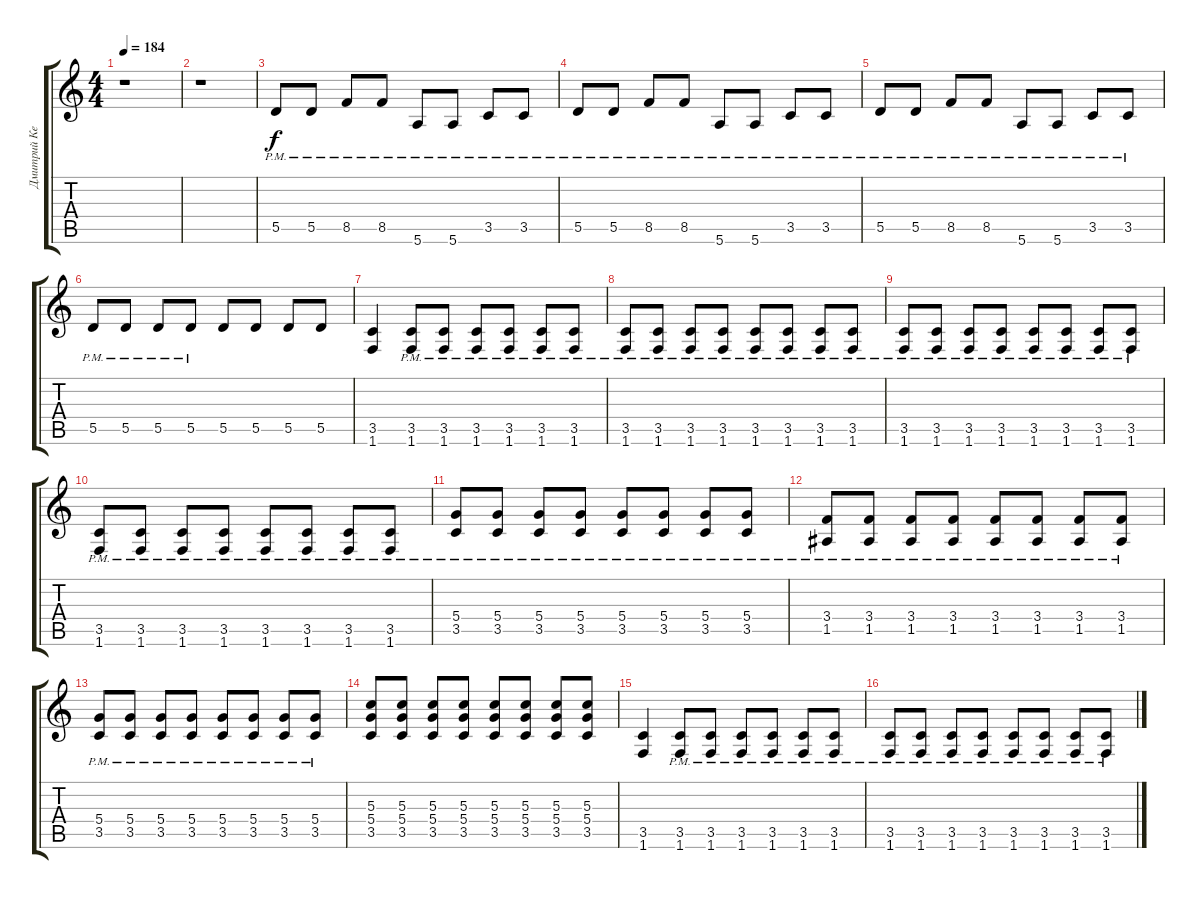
\track ("Дмитрий Кежватов" "Дмитрий Ке") {instrument distortionguitar}
\staff {score tabs}
\tuning (E4 B3 G3 D3 A2 E2) {hide}
\ts (4 4)
\tempo 184
\clef g2
\ks c
r.1{dy f instrument distortionguitar} |
r.1 |
5.5{pm}.8 5.5{pm}.8 8.5{pm}.8 8.5{pm}.8 5.6{pm}.8 5.6{pm}.8 3.5{pm}.8 3.5{pm}.8 |
5.5{pm}.8 5.5{pm}.8 8.5{pm}.8 8.5{pm}.8 5.6{pm}.8 5.6{pm}.8 3.5{pm}.8 3.5{pm}.8 |
5.5{pm}.8 5.5{pm}.8 8.5{pm}.8 8.5{pm}.8 5.6{pm}.8 5.6{pm}.8 3.5{pm}.8 3.5{pm}.8 |
5.5{pm}.8 5.5{pm}.8 5.5{pm}.8 5.5{pm}.8 5.5.8 5.5.8 5.5.8 5.5.8 |
(3.5 1.6).4 (3.5{pm} 1.6{pm}).8 (3.5{pm} 1.6{pm}).8 (3.5{pm} 1.6{pm}).8 (3.5{pm} 1.6{pm}).8 (3.5{pm} 1.6{pm}).8 (3.5{pm} 1.6{pm}).8 |
(3.5{pm} 1.6{pm}).8 (3.5{pm} 1.6{pm}).8 (3.5{pm} 1.6{pm}).8 (3.5{pm} 1.6{pm}).8 (3.5{pm} 1.6{pm}).8 (3.5{pm} 1.6{pm}).8 (3.5{pm} 1.6{pm}).8 (3.5{pm} 1.6{pm}).8 |
(3.5{pm} 1.6{pm}).8 (3.5{pm} 1.6{pm}).8 (3.5{pm} 1.6{pm}).8 (3.5{pm} 1.6{pm}).8 (3.5{pm} 1.6{pm}).8 (3.5{pm} 1.6{pm}).8 (3.5{pm} 1.6{pm}).8 (3.5{pm} 1.6{pm}).8 |
(3.5{pm} 1.6{pm}).8 (3.5{pm} 1.6{pm}).8 (3.5{pm} 1.6{pm}).8 (3.5{pm} 1.6{pm}).8 (3.5{pm} 1.6{pm}).8 (3.5{pm} 1.6{pm}).8 (3.5{pm} 1.6{pm}).8 (3.5{pm} 1.6{pm}).8 |
(5.4{pm} 3.5{pm}).8 (5.4{pm} 3.5{pm}).8 (5.4{pm} 3.5{pm}).8 (5.4{pm} 3.5{pm}).8 (5.4{pm} 3.5{pm}).8 (5.4{pm} 3.5{pm}).8 (5.4{pm} 3.5{pm}).8 (5.4{pm} 3.5{pm}).8 |
(3.4{pm} 1.5{pm}).8 (3.4{pm} 1.5{pm}).8 (3.4{pm} 1.5{pm}).8 (3.4{pm} 1.5{pm}).8 (3.4{pm} 1.5{pm}).8 (3.4{pm} 1.5{pm}).8 (3.4{pm} 1.5{pm}).8 (3.4{pm} 1.5{pm}).8 |
(5.4{pm} 3.5{pm}).8 (5.4{pm} 3.5{pm}).8 (5.4{pm} 3.5{pm}).8 (5.4{pm} 3.5{pm}).8 (5.4{pm} 3.5{pm}).8 (5.4{pm} 3.5{pm}).8 (5.4{pm} 3.5{pm}).8 (5.4{pm} 3.5{pm}).8 |
(5.3 5.4 3.5).8 (5.3 5.4 3.5).8 (5.3 5.4 3.5).8 (5.3 5.4 3.5).8 (5.3 5.4 3.5).8 (5.3 5.4 3.5).8 (5.3 5.4 3.5).8 (5.3 5.4 3.5).8 |
(3.5 1.6).4 (3.5{pm} 1.6{pm}).8 (3.5{pm} 1.6{pm}).8 (3.5{pm} 1.6{pm}).8 (3.5{pm} 1.6{pm}).8 (3.5{pm} 1.6{pm}).8 (3.5{pm} 1.6{pm}).8 |
(3.5{pm} 1.6{pm}).8 (3.5{pm} 1.6{pm}).8 (3.5{pm} 1.6{pm}).8 (3.5{pm} 1.6{pm}).8 (3.5{pm} 1.6{pm}).8 (3.5{pm} 1.6{pm}).8 (3.5{pm} 1.6{pm}).8 (3.5{pm} 1.6{pm}).8
